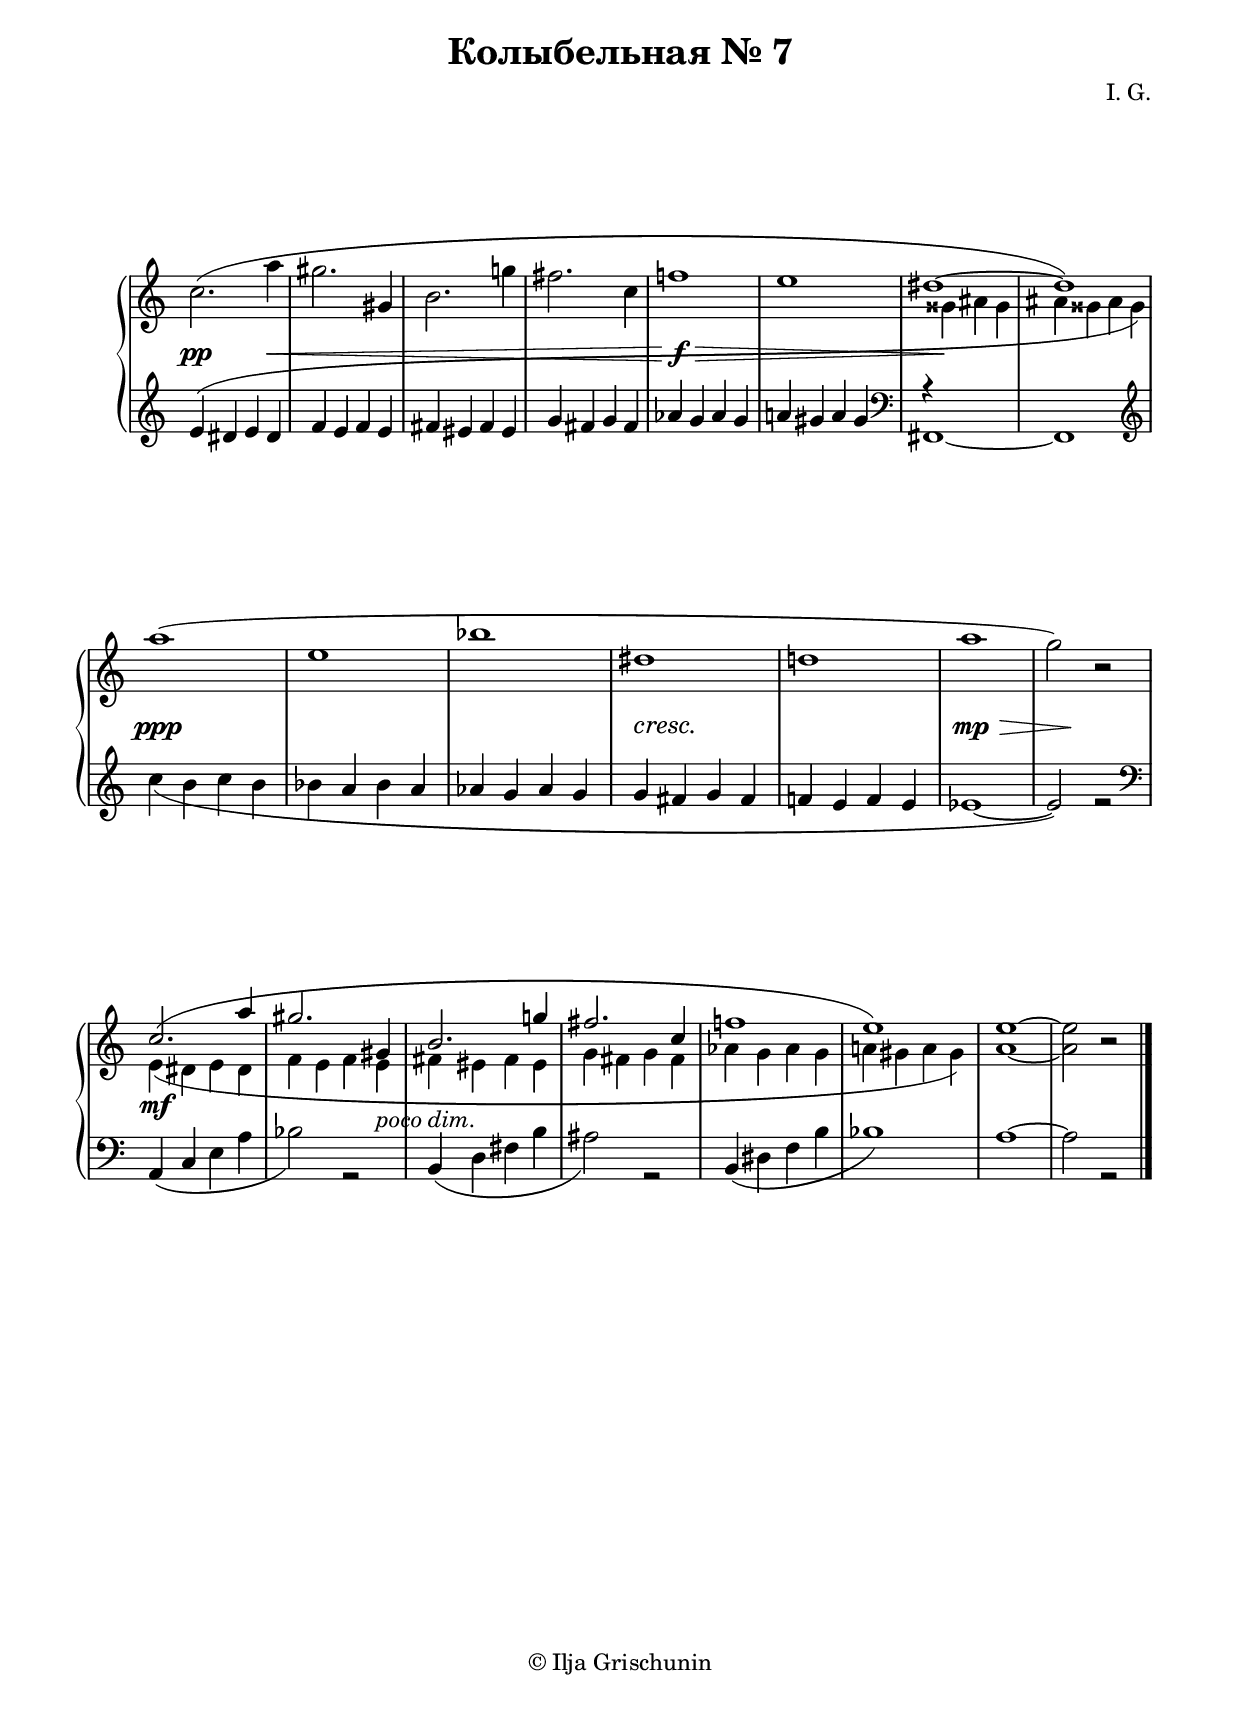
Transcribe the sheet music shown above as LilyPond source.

\version "2.19.15"

\language "deutsch"

\header {
  title = "Колыбельная № 7"
  composer = "I. G."
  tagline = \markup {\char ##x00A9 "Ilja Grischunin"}
}

\paper {
  #(set-paper-size "a4")
  top-system-spacing.basic-distance = #20
  top-markup-spacing.basic-distance = #5
  markup-system-spacing.basic-distance = #25
  system-system-spacing.basic-distance = #25
  %score-system-spacing.basic-distance = #40
  %score-markup-spacing.basic-distance = #25
  last-bottom-spacing.basic-distance = #25
  left-margin = 15
  right-margin = 15
}

\layout {
  indent = 7
  \context {
    \Score
    \remove "Bar_number_engraver"
    \override StaffGrouper.staff-staff-spacing.basic-distance = #11
  }
}

\version "2.19.15"

\language "deutsch"

top = \change Staff = "RH"
bot = \change Staff = "LH"

%%%%%%%%%%% RH %%%%%%%%%%%%
siebenteRH = \relative {
  \clef treble
  \time 4/4
  \override Staff.TimeSignature #'stencil = ##f
  \override Slur.positions = #'(1 . 1)
  c''2.( a'4 gis2. gis,4 h2. g'!4 fis2. c4 f!1 e dis~ dis) \break
  a'( e b' dis, d! a' g2) r \break
  <<
  	{
  		\shape #'((-0.5 . -4)(0 . 0)(0 . 0)(0 . -3)) Slur
  		c,2.( a'4 gis2. gis,4 h2. g'!4 fis2. c4 f!1 e)
  	}
  	\\
  	{
  		\shape #'((0.5 . 2)(0 . 0)(0 . 0)(0.5 . 2)) Slur
  		e,4( dis e dis f e f e fis eis fis eis g fis g fis
			as g as g a! gis a gis)
  	}
  >>
  <a e'>1~ q2 r
  \bar "|."
}
%%%%%%%% DYNAMIC %%%%%%%%%%
dynamicSieben = {
  \override Hairpin.to-barline = ##f
  \override DynamicTextSpanner.style = #'none
  s2.\pp s4\< s1*3 s1*2\f\> s1*2\!
  s1*3\ppp s1*2\cresc s1\mp\> s4 s2.\!
  s1\mf s2. s4-\markup {\italic {poco dim.}}
}
%%%%%%%%%%% LH %%%%%%%%%%%%
siebenteLH = \relative {
  \clef treble
  \time 4/4
  \override Staff.TimeSignature #'stencil = ##f
  <<
  	{
  		\shape #'((-0.5 . -6.5)(0 . -3)(0 . -10)(0 . -3)) Slur
			e'4( dis e dis f e f e fis eis fis eis g fis g fis
			as g as g a! gis a gis r
			\top \stemDown gisis ais gisis ais gisis ais gisis)\bot
  	}
  	\\
  	{
  		s1*6 \clef bass fis,,1~ fis
  	}
  >>
  \clef treble
  \stemNeutral
  \shape #'((0.5 . 3)(0 . 0)(0 . 0)(0 . 0.5)) Slur
  c'''4_( h c h b a b a as g as g g fis g fis f! e f e es1~ es2) r
  \clef bass
  \override Slur.positions = #'(1 . -1)
  a,,4( c e a b2) r h,4( d fis h ais2) r 
  \override Slur.positions = #'(1 . 1)
  h,4( dis f h b1) a^~ a2 r
  \bar "|."
}


\score {
  \new PianoStaff
  <<
    \new Staff = "RH" \siebenteRH
    \new Dynamics = "Dynamics_pf" \dynamicSieben
    \new Staff = "LH" \siebenteLH
  >>
}